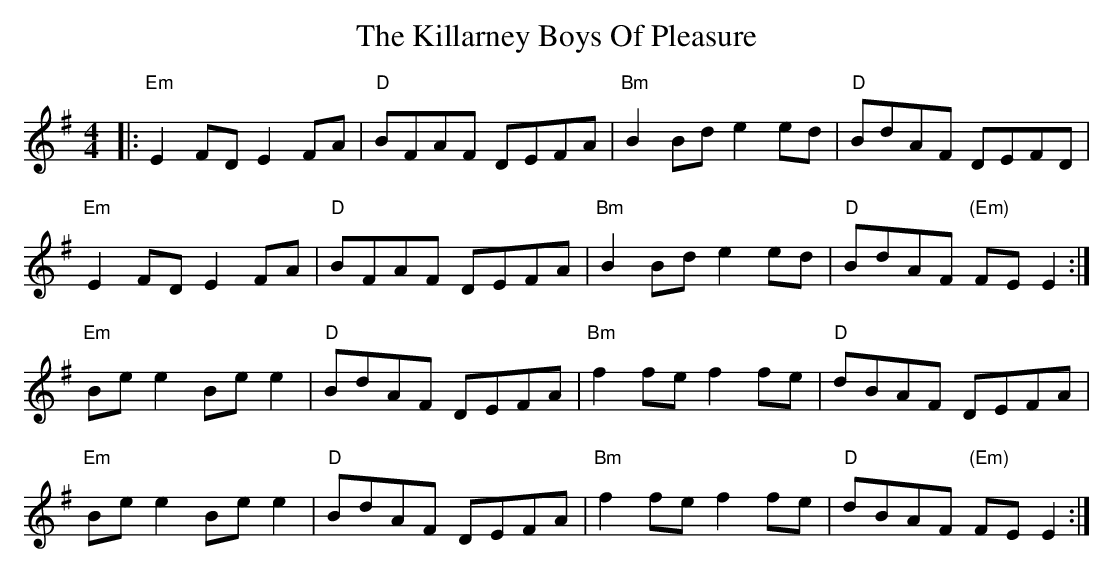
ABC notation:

X:1
T: The Killarney Boys Of Pleasure
M: 4/4
L: 1/8
K: Emin
|:"Em"E2 FD E2 FA|"D"BFAF DEFA|"Bm"B2 Bd e2 ed|"D"BdAF DEFD|
"Em"E2 FD E2 FA|"D"BFAF DEFA|"Bm"B2 Bd e2 ed|"D"BdAF "(Em)"FE E2:|
"Em"Be e2 Be e2|"D"BdAF DEFA|"Bm"f2 fe f2 fe|"D"dBAF DEFA|
"Em"Be e2 Be e2|"D"BdAF DEFA|"Bm"f2 fe f2 fe|"D"dBAF "(Em)"FE E2:|
